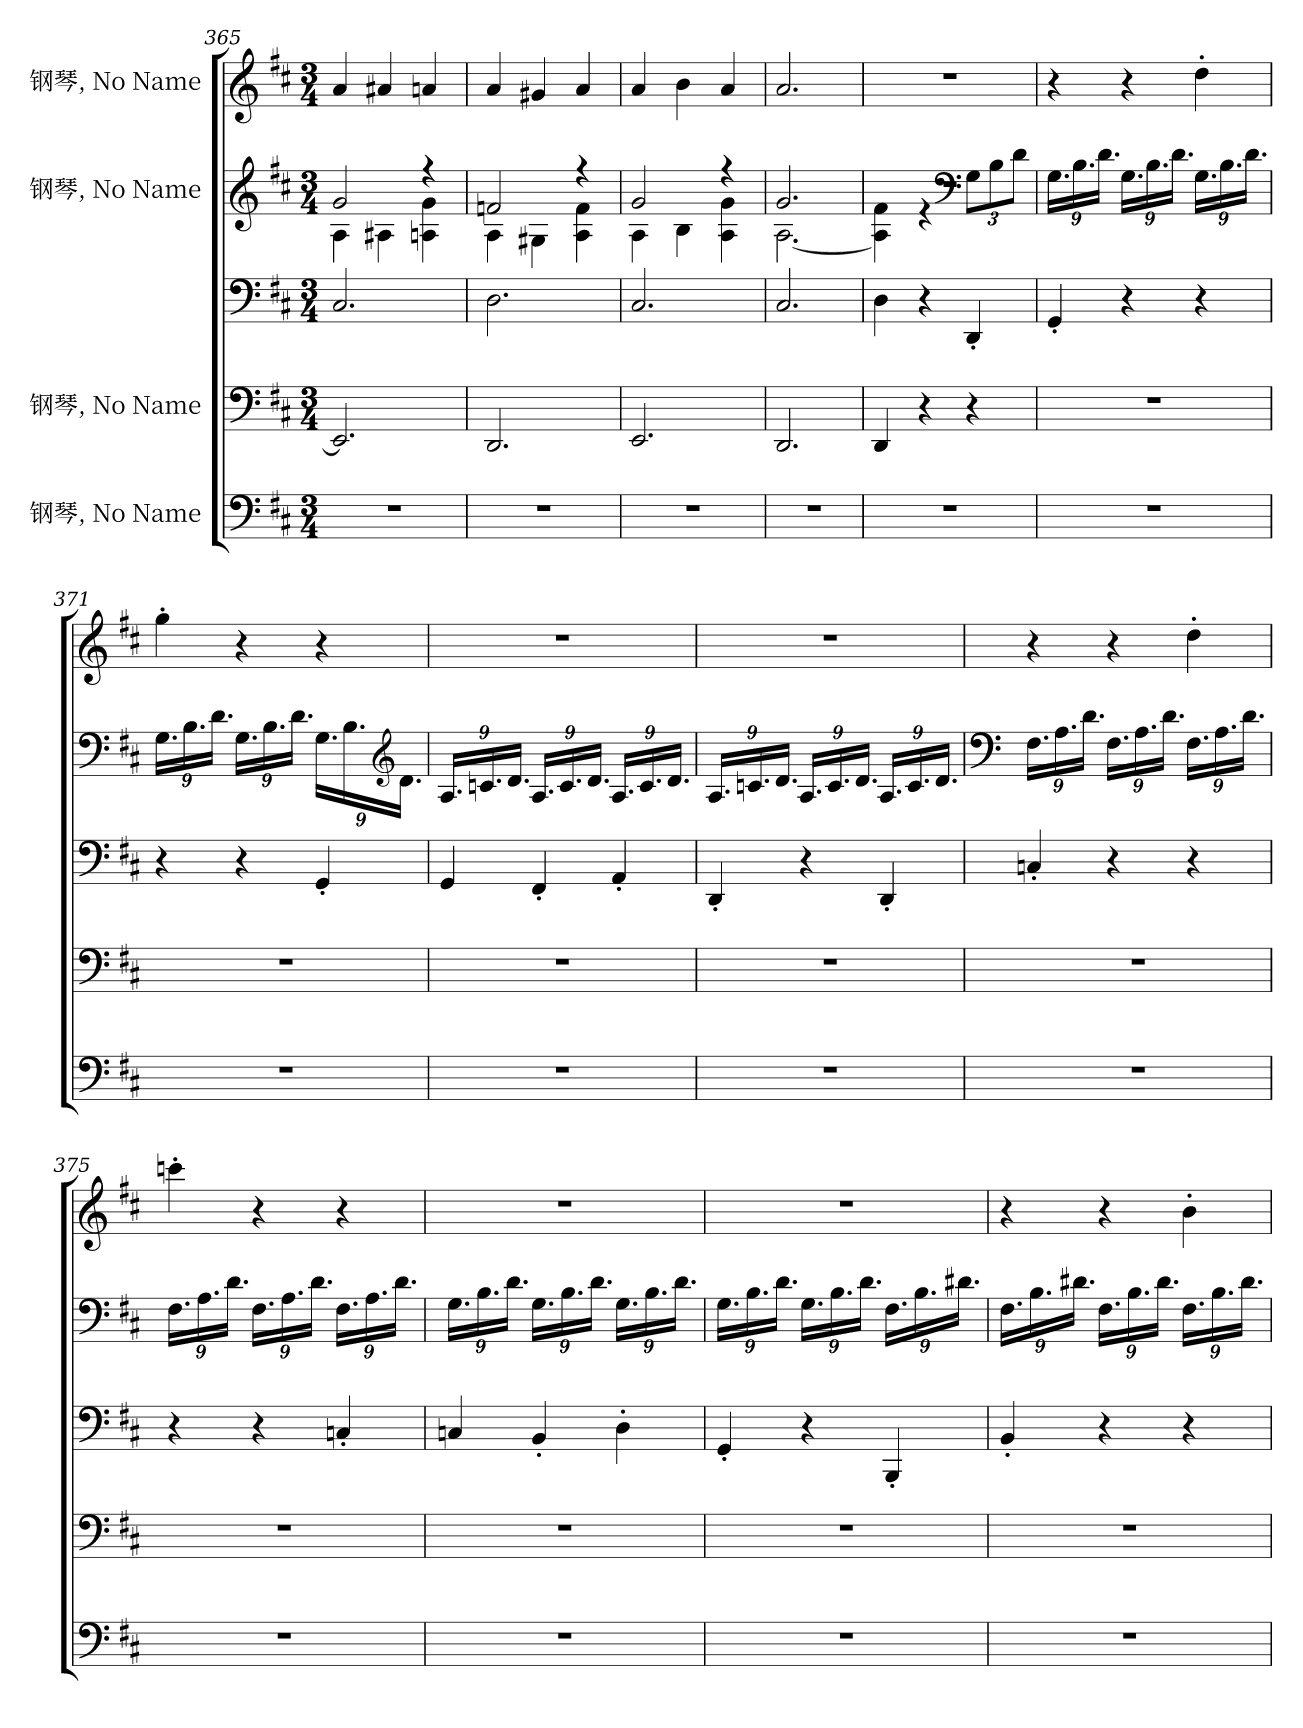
**kern	**kern	**kern	**kern	**kern
*part4	*part3	*part3	*part2	*part1
*staff5	*staff4	*staff3	*staff2	*staff1
*I"钢琴, No Name	*I"钢琴, No Name	*	*I"钢琴, No Name	*I"钢琴, No Name
*clefF4	*clefF4	*clefF4	*clefG2	*clefG2
*k[f#c#]	*k[f#c#]	*k[f#c#]	*k[f#c#]	*k[f#c#]
*M3/4	*M3/4	*M3/4	*M3/4	*M3/4
=365	=365	=365	=365	=365
*	*	*	*^	*
2.r	2.EE/]	2.C#/	2g/	4A\	4a/
.	.	.	.	4A#X\	4a#X/
.	.	.	4r	4An\ 4g\	4an/
!!LO:LB:g=z
=366	=366	=366	=366	=366	=366
2.r	2.DD/	2.D\	2fn/	4A\	4a/
.	.	.	.	4G#X\	4g#X/
.	.	.	4r	4A\ 4f\	4a/
=367	=367	=367	=367	=367	=367
2.r	2.EE/	2.C#/	2g/	4A\	4a/
.	.	.	.	4B\	4b\
.	.	.	4r	4A\ 4g\	4a/
=368	=368	=368	=368	=368	=368
*	*	*	*	*	*MM161
2.r	2.DD/	2.C#/	2.g/	[2.A\	2.a/
=369	=369	=369	=369	=369	=369
2.r	4DD/	4D\	2.r	4A\] 4f#\	2.r
.	4r	4r	.	4r	.
*	*	*	*clefF4	*	*
*	*	*	*	*Xbrackettup	*
.	4r	4DD'/	.	12G\L	.
.	.	.	.	12B\	.
.	.	.	.	12d\J	.
*	*	*	*v	*v	*
=370	=370	=370	=370	=370
2.r	2.r	4GG'/	18.G\LL	4r
.	.	.	18.B\	.
.	.	.	18.d\JJ	.
.	.	4r	18.G\LL	4r
.	.	.	18.B\	.
.	.	.	18.d\JJ	.
.	.	4r	18.G\LL	4dd'\
.	.	.	18.B\	.
.	.	.	18.d\JJ	.
!!LO:PB:g=z
=371	=371	=371	=371	=371
2.r	2.r	4r	18.G\LL	4gg'\
.	.	.	18.B\	.
.	.	.	18.d\JJ	.
.	.	4r	18.G\LL	4r
.	.	.	18.B\	.
.	.	.	18.d\JJ	.
.	.	4GG'/	18.G\LL	4r
.	.	.	18.B\	.
*	*	*	*clefG2	*
.	.	.	18.d\JJ	.
=372	=372	=372	=372	=372
2.r	2.r	4GG/	18.A/LL	2.r
.	.	.	18.cn/	.
.	.	.	18.d/JJ	.
.	.	4FF#'/	18.A/LL	.
.	.	.	18.c/	.
.	.	.	18.d/JJ	.
.	.	4AA'/	18.A/LL	.
.	.	.	18.c/	.
.	.	.	18.d/JJ	.
!!LO:LB:g=z
=373	=373	=373	=373	=373
2.r	2.r	4DD'/	18.A/LL	2.r
.	.	.	18.cn/	.
.	.	.	18.d/JJ	.
.	.	4r	18.A/LL	.
.	.	.	18.c/	.
.	.	.	18.d/JJ	.
.	.	4DD'/	18.A/LL	.
.	.	.	18.c/	.
.	.	.	18.d/JJ	.
=374	=374	=374	=374	=374
*	*	*	*clefF4	*
2.r	2.r	4Cn'/	18.F#\LL	4r
.	.	.	18.A\	.
.	.	.	18.d\JJ	.
.	.	4r	18.F#\LL	4r
.	.	.	18.A\	.
.	.	.	18.d\JJ	.
.	.	4r	18.F#\LL	4dd'\
.	.	.	18.A\	.
.	.	.	18.d\JJ	.
!!LO:PB:g=z
=375	=375	=375	=375	=375
2.r	2.r	4r	18.F#\LL	4cccn'\
.	.	.	18.A\	.
.	.	.	18.d\JJ	.
.	.	4r	18.F#\LL	4r
.	.	.	18.A\	.
.	.	.	18.d\JJ	.
.	.	4Cn'/	18.F#\LL	4r
.	.	.	18.A\	.
.	.	.	18.d\JJ	.
=376	=376	=376	=376	=376
2.r	2.r	4Cn/	18.G\LL	2.r
.	.	.	18.B\	.
.	.	.	18.d\JJ	.
.	.	4BB'/	18.G\LL	.
.	.	.	18.B\	.
.	.	.	18.d\JJ	.
.	.	4D'\	18.G\LL	.
.	.	.	18.B\	.
.	.	.	18.d\JJ	.
=377	=377	=377	=377	=377
2.r	2.r	4GG'/	18.G\LL	2.r
.	.	.	18.B\	.
.	.	.	18.d\JJ	.
.	.	4r	18.G\LL	.
.	.	.	18.B\	.
.	.	.	18.d\JJ	.
.	.	4BBB'/	18.F#\LL	.
.	.	.	18.B\	.
.	.	.	18.d#X\JJ	.
!!LO:LB:g=z
=378	=378	=378	=378	=378
2.r	2.r	4BB'/	18.F#\LL	4r
.	.	.	18.B\	.
.	.	.	18.d#X\JJ	.
.	.	4r	18.F#\LL	4r
.	.	.	18.B\	.
.	.	.	18.d#\JJ	.
.	.	4r	18.F#\LL	4b'\
.	.	.	18.B\	.
.	.	.	18.d#\JJ	.
=	=	=	=	=
*-	*-	*-	*-	*-
